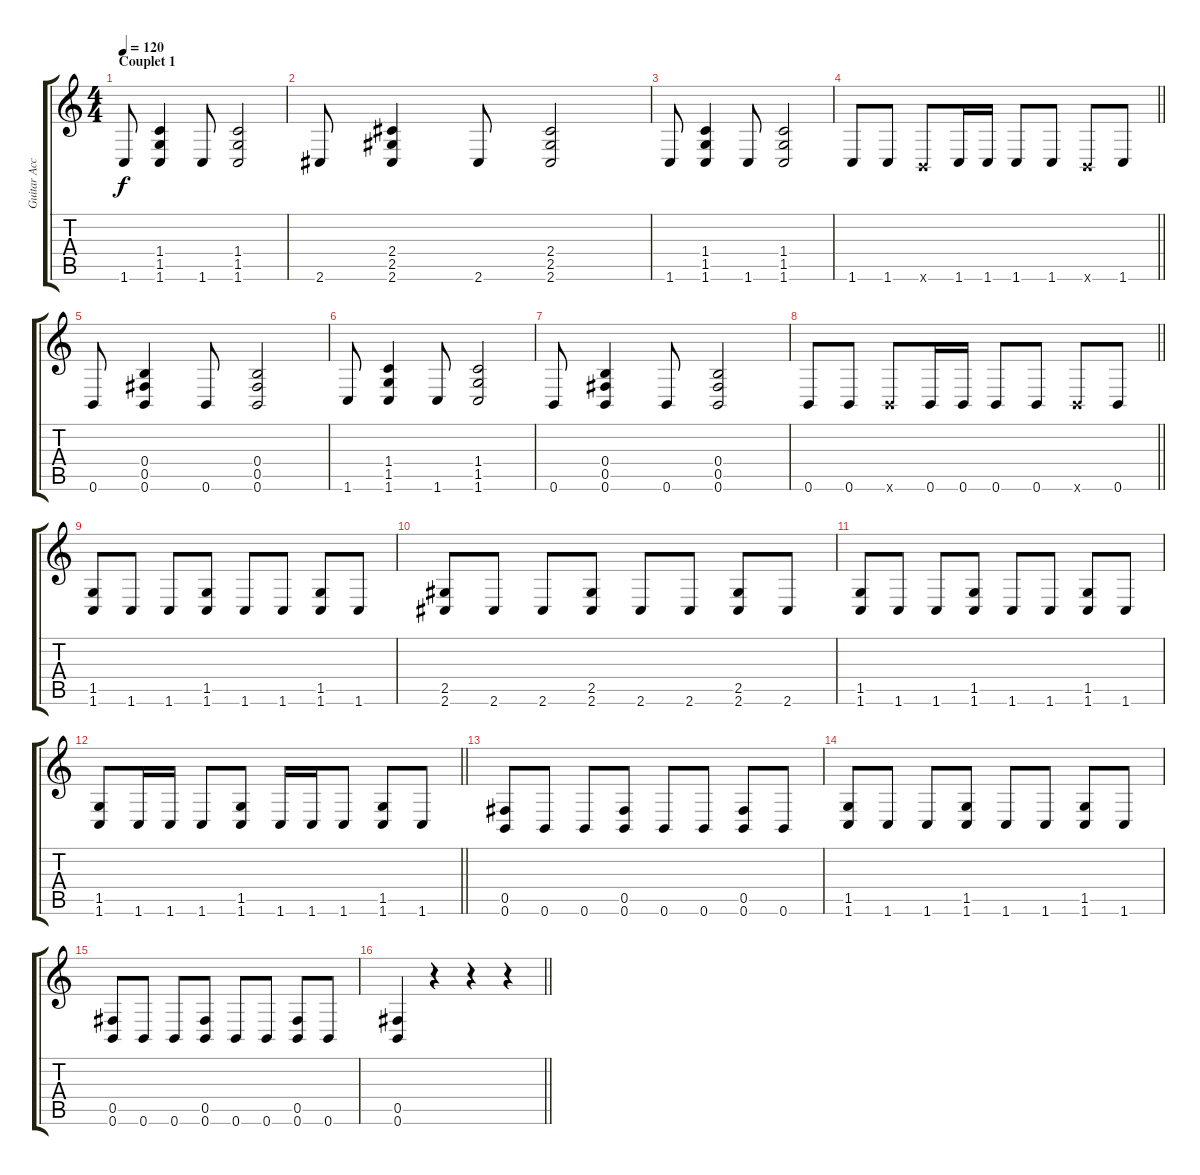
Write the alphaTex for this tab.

\track ("Guitar Accords" "Guitar Acc") {instrument distortionguitar}
\staff {score tabs}
\tuning (Db4 Ab3 E3 B2 Gb2 B1) {hide}
\ts (4 4)
\section ("" "Couplet 1")
\tempo 120
\clef g2
\ks c
1.6.8{dy f} (1.4 1.5 1.6).4 1.6.8 (1.4 1.5 1.6).2 |
2.6.8 (2.4 2.5 2.6).4 2.6.8 (2.4 2.5 2.6).2 |
1.6.8 (1.4 1.5 1.6).4 1.6.8 (1.4 1.5 1.6).2 |
\barLineRight lightlight
1.6.8 1.6.8 0.6{x}.8 1.6.16 1.6.16 1.6.8 1.6.8 0.6{x}.8 1.6.8 |
0.6.8 (0.4 0.5 0.6).4 0.6.8 (0.4 0.5 0.6).2 |
1.6.8 (1.4 1.5 1.6).4 1.6.8 (1.4 1.5 1.6).2 |
0.6.8 (0.4 0.5 0.6).4 0.6.8 (0.4 0.5 0.6).2 |
\barLineRight lightlight
0.6.8 0.6.8 0.6{x}.8 0.6.16 0.6.16 0.6.8 0.6.8 0.6{x}.8 0.6.8 |
(1.5 1.6).8 1.6.8 1.6.8 (1.5 1.6).8 1.6.8 1.6.8 (1.5 1.6).8 1.6.8 |
(2.5 2.6).8 2.6.8 2.6.8 (2.5 2.6).8 2.6.8 2.6.8 (2.5 2.6).8 2.6.8 |
(1.5 1.6).8 1.6.8 1.6.8 (1.5 1.6).8 1.6.8 1.6.8 (1.5 1.6).8 1.6.8 |
\barLineRight lightlight
(1.5 1.6).8 1.6.16 1.6.16 1.6.8 (1.5 1.6).8 1.6.16 1.6.16 1.6.8 (1.5 1.6).8 1.6.8 |
(0.5 0.6).8 0.6.8 0.6.8 (0.5 0.6).8 0.6.8 0.6.8 (0.5 0.6).8 0.6.8 |
(1.5 1.6).8 1.6.8 1.6.8 (1.5 1.6).8 1.6.8 1.6.8 (1.5 1.6).8 1.6.8 |
(0.5 0.6).8 0.6.8 0.6.8 (0.5 0.6).8 0.6.8 0.6.8 (0.5 0.6).8 0.6.8 |
\barLineRight lightlight
(0.5 0.6).4 r.4 r.4 r.4
